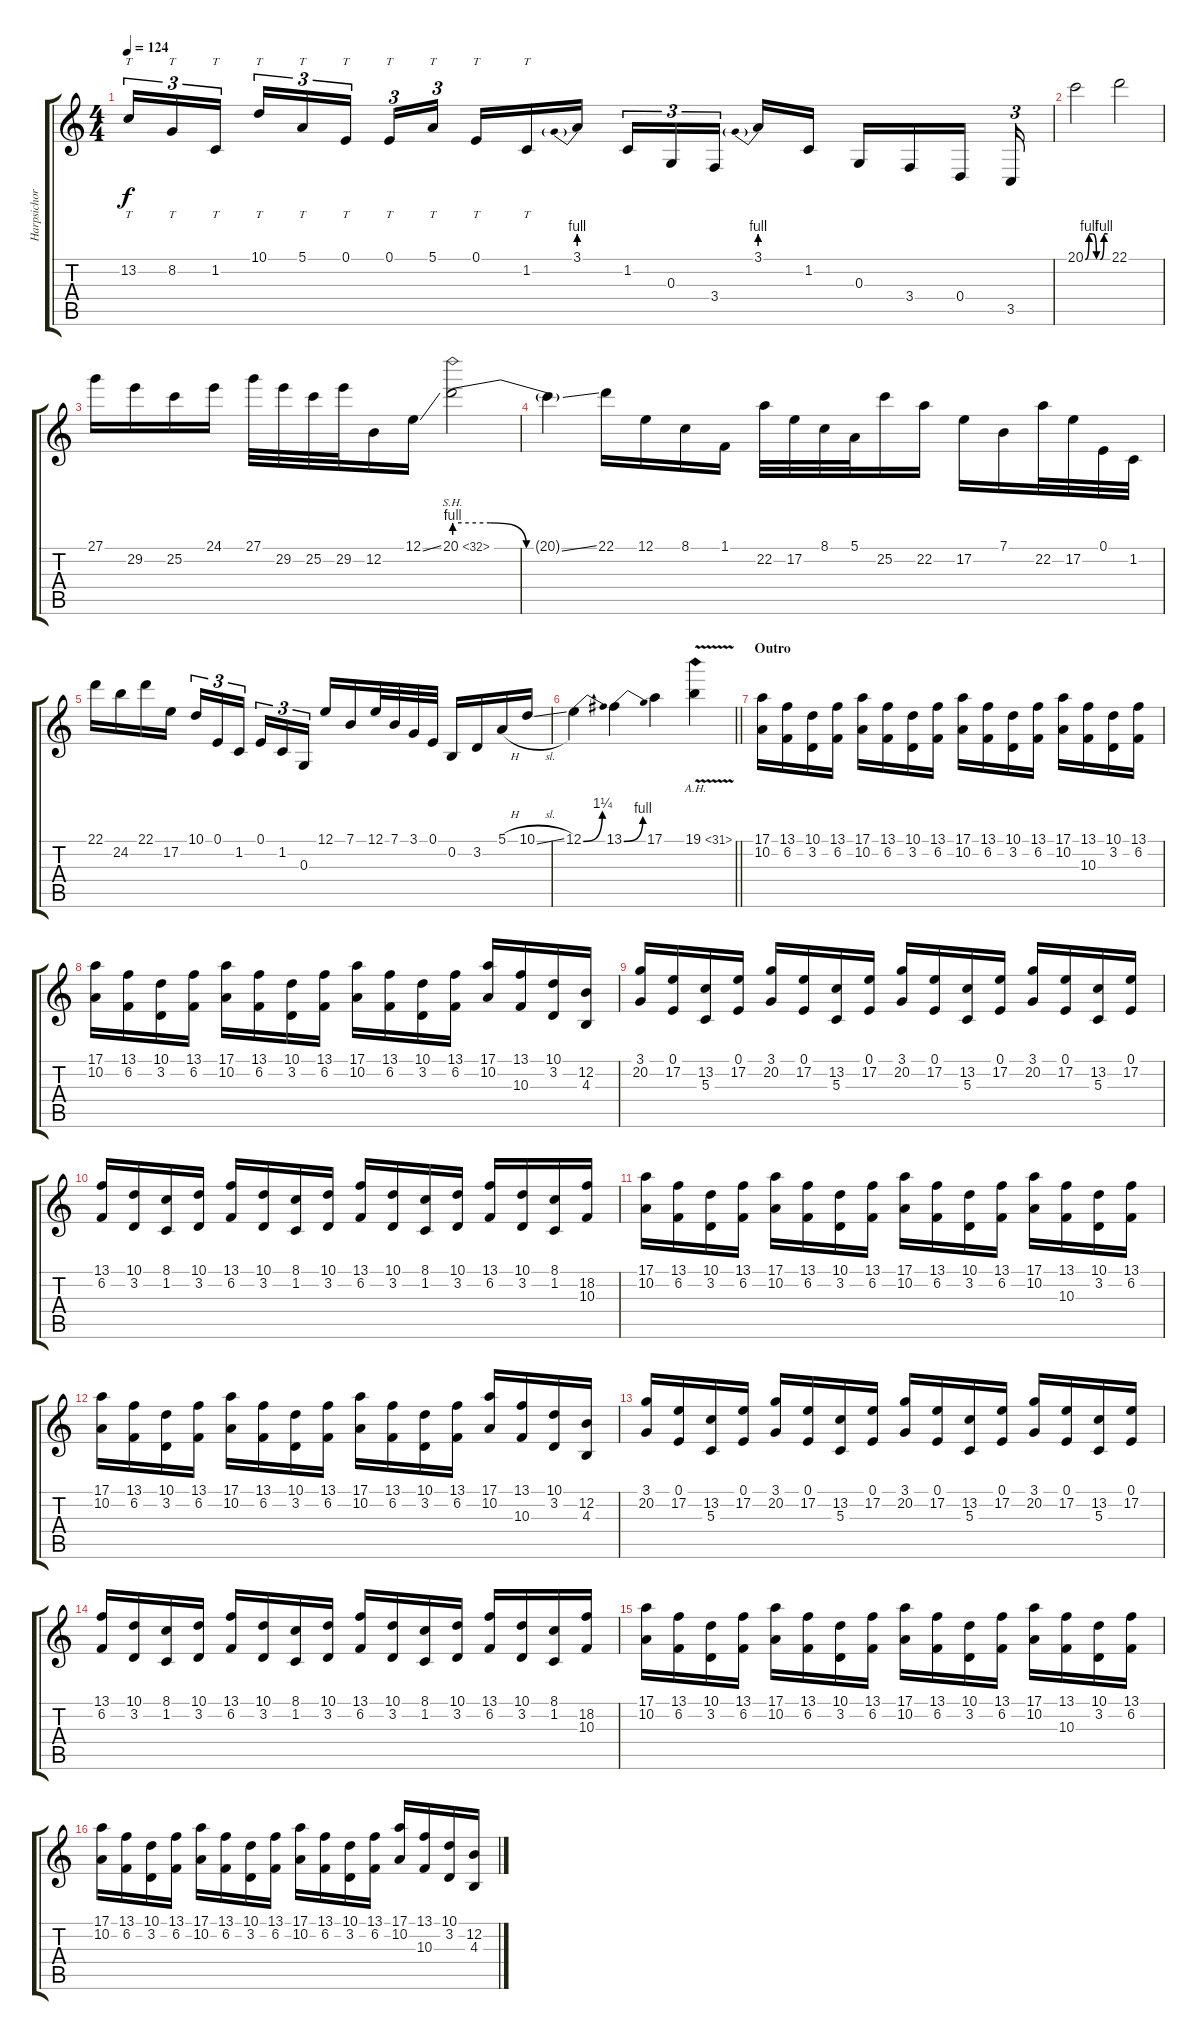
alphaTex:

\track ("Harpsichord" "Harpsichor") {instrument harpsichord}
\staff {score tabs}
\tuning (E4 B3 G3 D3 A2 E2) {hide}
\ts (4 4)
\tempo 124
\clef g2
\ks c
13.2.16{tt tu (3 2) dy f} 8.2.16{tt tu (3 2)} 1.2.16{tt tu (3 2) beam splitsecondary} 10.1.16{tt tu (3 2)} 5.1.16{tt tu (3 2)} 0.1.16{tt tu (3 2)} 0.1.16{tt tu (3 2)} 5.1.16{tt tu (3 2) beam splitsecondary} 0.1.16{tt} 1.2.16{tt} 3.1{be (prebend 0 4 60 4)}.16 1.2.16{tu (3 2)} 0.3.16{tu (3 2)} 3.4.16{tu (3 2) beam splitsecondary} 3.1{be (prebend 0 4 60 4)}.16 1.2.16 0.3.16 3.4.16 0.4.16{beam splitsecondary} 3.5.16{tu (3 2)} |
20.1{be (custom 0 0 10 4 20 4 30 0 40 0 50 4 60 4)}.2{volume 13 instrument lead1square} 22.1.2 |
27.1.16 29.2.16 25.2.16 24.1.16 27.1.32 29.2.32 25.2.32 29.2.32 12.2.16 12.1{ss}.16 20.1{be (custom 0 4 15 4 30 0 60 0) sh 12}.2 |
20.1{ss t}.4 22.1.16 12.1.16 8.1.16 1.1.16 22.2.32 17.2.32 8.1.32 5.1.32 25.2.16 22.2.16 17.2.16 7.1.16 22.2.32 17.2.32 0.1.32 1.2.32 |
22.1.16 24.2.16 22.1.16 17.2.16 10.1.16{tu (3 2)} 0.1.16{tu (3 2)} 1.2.16{tu (3 2) beam splitsecondary} 0.1.16{tu (3 2)} 1.2.16{tu (3 2)} 0.3.16{tu (3 2)} 12.1.16 7.1.16 12.1.32 7.1.32 3.1.32 0.1.32 0.2.16 3.2.16 5.1{h}.16 10.1{sl}.16 |
\barLineRight lightlight
12.1{be (bend 0 0 60 5)}.4 13.1{be (bend 0 0 60 4)}.4 17.1.4 19.1{ah 12 v}.4 |
\section ("" "Outro")
(17.1 10.2).16{volume 15 instrument harpsichord} (13.1 6.2).16 (10.1 3.2).16 (13.1 6.2).16 (17.1 10.2).16 (13.1 6.2).16 (10.1 3.2).16 (13.1 6.2).16 (17.1 10.2).16 (13.1 6.2).16 (10.1 3.2).16 (13.1 6.2).16 (17.1 10.2).16 (13.1 10.3).16 (10.1 3.2).16 (13.1 6.2).16 |
(17.1 10.2).16 (13.1 6.2).16 (10.1 3.2).16 (13.1 6.2).16 (17.1 10.2).16 (13.1 6.2).16 (10.1 3.2).16 (13.1 6.2).16 (17.1 10.2).16 (13.1 6.2).16 (10.1 3.2).16 (13.1 6.2).16 (17.1 10.2).16 (13.1 10.3).16 (10.1 3.2).16 (12.2 4.3).16 |
(3.1 20.2).16 (0.1 17.2).16 (13.2 5.3).16 (0.1 17.2).16 (3.1 20.2).16 (0.1 17.2).16 (13.2 5.3).16 (0.1 17.2).16 (3.1 20.2).16 (0.1 17.2).16 (13.2 5.3).16 (0.1 17.2).16 (3.1 20.2).16 (0.1 17.2).16 (13.2 5.3).16 (0.1 17.2).16 |
(13.1 6.2).16 (10.1 3.2).16 (8.1 1.2).16 (10.1 3.2).16 (13.1 6.2).16 (10.1 3.2).16 (8.1 1.2).16 (10.1 3.2).16 (13.1 6.2).16 (10.1 3.2).16 (8.1 1.2).16 (10.1 3.2).16 (13.1 6.2).16 (10.1 3.2).16 (8.1 1.2).16 (18.2 10.3).16 |
(17.1 10.2).16{volume 13} (13.1 6.2).16 (10.1 3.2).16 (13.1 6.2).16 (17.1 10.2).16 (13.1 6.2).16 (10.1 3.2).16 (13.1 6.2).16 (17.1 10.2).16 (13.1 6.2).16 (10.1 3.2).16 (13.1 6.2).16 (17.1 10.2).16 (13.1 10.3).16 (10.1 3.2).16 (13.1 6.2).16 |
(17.1 10.2).16 (13.1 6.2).16 (10.1 3.2).16 (13.1 6.2).16 (17.1 10.2).16 (13.1 6.2).16 (10.1 3.2).16 (13.1 6.2).16 (17.1 10.2).16 (13.1 6.2).16 (10.1 3.2).16 (13.1 6.2).16 (17.1 10.2).16 (13.1 10.3).16 (10.1 3.2).16 (12.2 4.3).16 |
(3.1 20.2).16 (0.1 17.2).16 (13.2 5.3).16 (0.1 17.2).16 (3.1 20.2).16 (0.1 17.2).16 (13.2 5.3).16 (0.1 17.2).16 (3.1 20.2).16 (0.1 17.2).16 (13.2 5.3).16 (0.1 17.2).16 (3.1 20.2).16 (0.1 17.2).16 (13.2 5.3).16 (0.1 17.2).16 |
(13.1 6.2).16 (10.1 3.2).16 (8.1 1.2).16 (10.1 3.2).16 (13.1 6.2).16 (10.1 3.2).16 (8.1 1.2).16 (10.1 3.2).16 (13.1 6.2).16 (10.1 3.2).16 (8.1 1.2).16 (10.1 3.2).16 (13.1 6.2).16 (10.1 3.2).16 (8.1 1.2).16 (18.2 10.3).16 |
(17.1 10.2).16 (13.1 6.2).16 (10.1 3.2).16 (13.1 6.2).16 (17.1 10.2).16 (13.1 6.2).16 (10.1 3.2).16 (13.1 6.2).16 (17.1 10.2).16 (13.1 6.2).16 (10.1 3.2).16 (13.1 6.2).16 (17.1 10.2).16 (13.1 10.3).16 (10.1 3.2).16 (13.1 6.2).16 |
(17.1 10.2).16 (13.1 6.2).16 (10.1 3.2).16 (13.1 6.2).16 (17.1 10.2).16 (13.1 6.2).16 (10.1 3.2).16 (13.1 6.2).16 (17.1 10.2).16 (13.1 6.2).16 (10.1 3.2).16 (13.1 6.2).16 (17.1 10.2).16 (13.1 10.3).16 (10.1 3.2).16 (12.2 4.3).16
